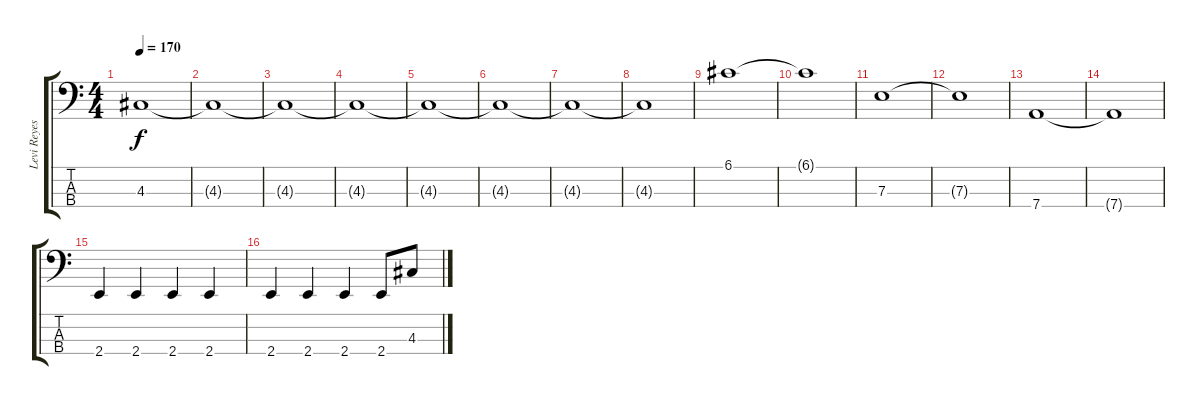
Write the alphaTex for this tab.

\track ("Levi Reyes" "Levi Reyes") {instrument electricbassfinger}
\staff {score tabs}
\tuning (G2 D2 A1 D1) {hide}
\ts (4 4)
\tempo 170
\clef f4
\ks c
4.3.1{dy f} |
4.3{t}.1 |
4.3{t}.1 |
4.3{t}.1 |
4.3{t}.1 |
4.3{t}.1 |
4.3{t}.1 |
4.3{t}.1 |
6.1.1 |
6.1{t}.1 |
7.3.1 |
7.3{t}.1 |
7.4.1 |
7.4{t}.1 |
2.4.4 2.4.4 2.4.4 2.4.4 |
2.4.4 2.4.4 2.4.4 2.4.8 4.3.8
